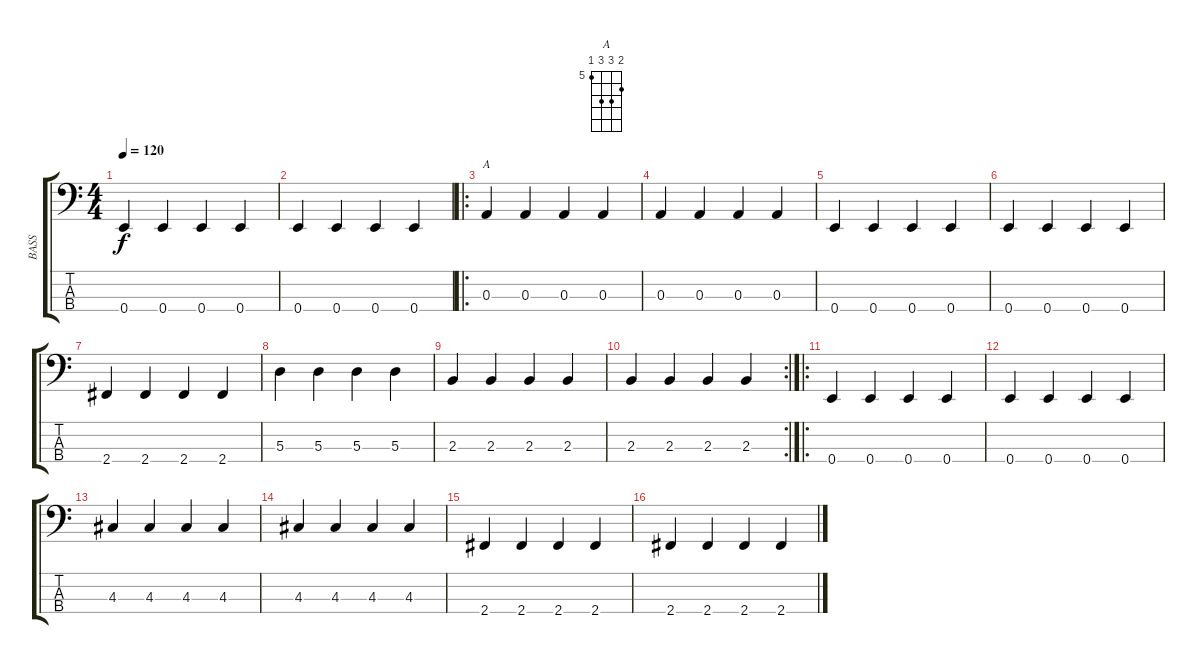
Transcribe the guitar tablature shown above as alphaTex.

\track ("BASS" "BASS") {instrument electricbassfinger}
\staff {score tabs}
\tuning (G2 D2 A1 E1) {hide}
\chord ("A" 6 7 7 5) {firstfret 5}
\ts (4 4)
\tempo 120
\clef f4
\ks c
0.4.4{dy f} 0.4.4 0.4.4 0.4.4 |
0.4.4 0.4.4 0.4.4 0.4.4 |
\ro
0.3.4{ch "A"} 0.3.4 0.3.4 0.3.4 |
0.3.4 0.3.4 0.3.4 0.3.4 |
0.4.4 0.4.4 0.4.4 0.4.4 |
0.4.4 0.4.4 0.4.4 0.4.4 |
2.4.4 2.4.4 2.4.4 2.4.4 |
5.3.4 5.3.4 5.3.4 5.3.4 |
2.3.4 2.3.4 2.3.4 2.3.4 |
\rc 2
2.3.4 2.3.4 2.3.4 2.3.4 |
\ro
0.4.4 0.4.4 0.4.4 0.4.4 |
0.4.4 0.4.4 0.4.4 0.4.4 |
4.3.4 4.3.4 4.3.4 4.3.4 |
4.3.4 4.3.4 4.3.4 4.3.4 |
2.4.4 2.4.4 2.4.4 2.4.4 |
2.4.4 2.4.4 2.4.4 2.4.4
